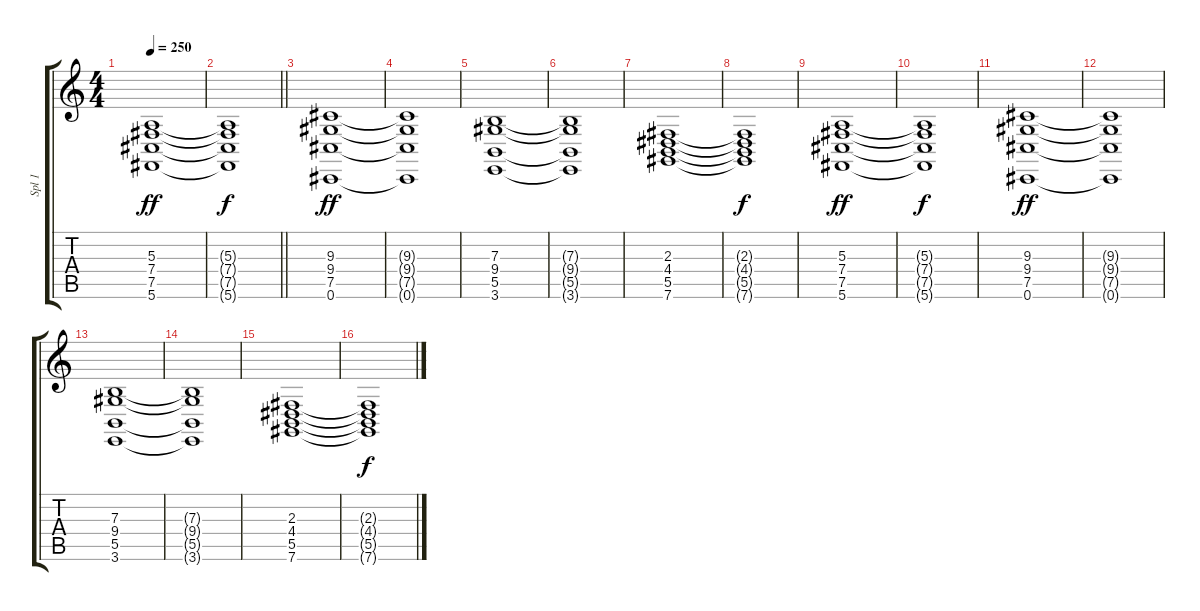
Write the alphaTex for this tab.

\track ("Spl 1" "Spl 1") {instrument stringensemble1}
\staff {score tabs}
\tuning (Db4 Ab3 E3 B2 Gb2 Db2) {hide}
\ts (4 4)
\tempo 250
\clef g2
\ks c
(5.3 7.4 7.5 5.6).1{dy ff} |
\barLineRight lightlight
(5.3{t} 7.4{t} 7.5{t} 5.6{t}).1{dy f} |
(9.3 9.4 7.5 0.6).1{dy ff} |
(9.3{t} 9.4{t} 7.5{t} 0.6{t}).1 |
(7.3 9.4 5.5 3.6).1 |
(7.3{t} 9.4{t} 5.5{t} 3.6{t}).1 |
(2.3 4.4 5.5 7.6).1 |
(2.3{t} 4.4{t} 5.5{t} 7.6{t}).1{dy f} |
(5.3 7.4 7.5 5.6).1{dy ff} |
(5.3{t} 7.4{t} 7.5{t} 5.6{t}).1{dy f} |
(9.3 9.4 7.5 0.6).1{dy ff} |
(9.3{t} 9.4{t} 7.5{t} 0.6{t}).1 |
(7.3 9.4 5.5 3.6).1 |
(7.3{t} 9.4{t} 5.5{t} 3.6{t}).1 |
(2.3 4.4 5.5 7.6).1 |
(2.3{t} 4.4{t} 5.5{t} 7.6{t}).1{dy f}
